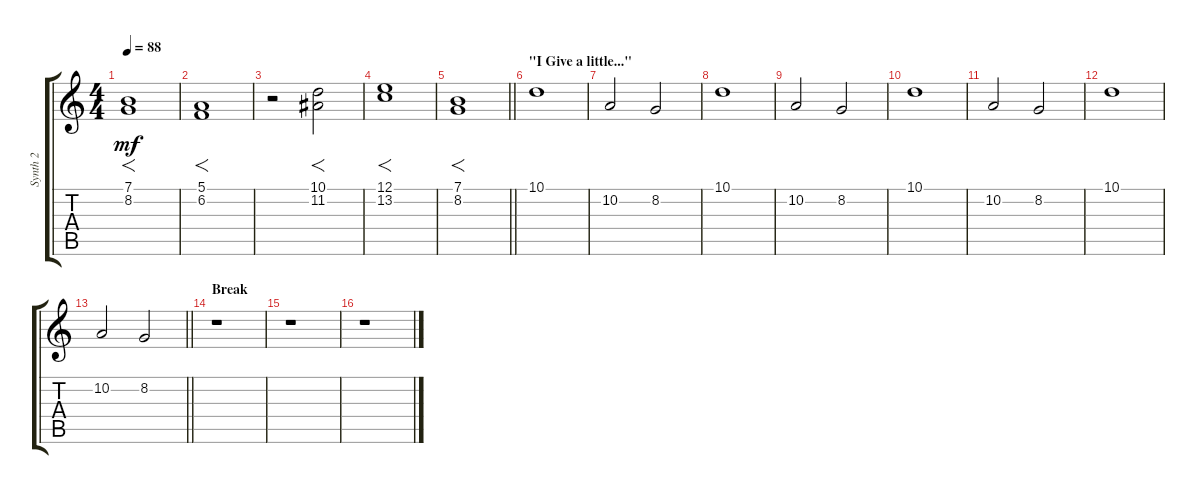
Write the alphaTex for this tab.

\track ("Synth 2" "Synth 2") {instrument lead2sawtooth}
\staff {score tabs}
\tuning (E4 B3 G3 D3 A2 E2) {hide}
\ts (4 4)
\tempo 88
\clef g2
\ks c
(7.1 8.2).1{f dy mf} |
(5.1 6.2).1{f} |
r.2 (10.1 11.2).2{f} |
(12.1 13.2).1{f} |
\barLineRight lightlight
(7.1 8.2).1{f} |
\section ("" "\"I Give a little...\"")
10.1.1 |
10.2.2 8.2.2 |
10.1.1 |
10.2.2 8.2.2 |
10.1.1 |
10.2.2 8.2.2 |
10.1.1 |
\barLineRight lightlight
10.2.2 8.2.2 |
\section ("" "Break")
r.1 |
r.1 |
r.1
